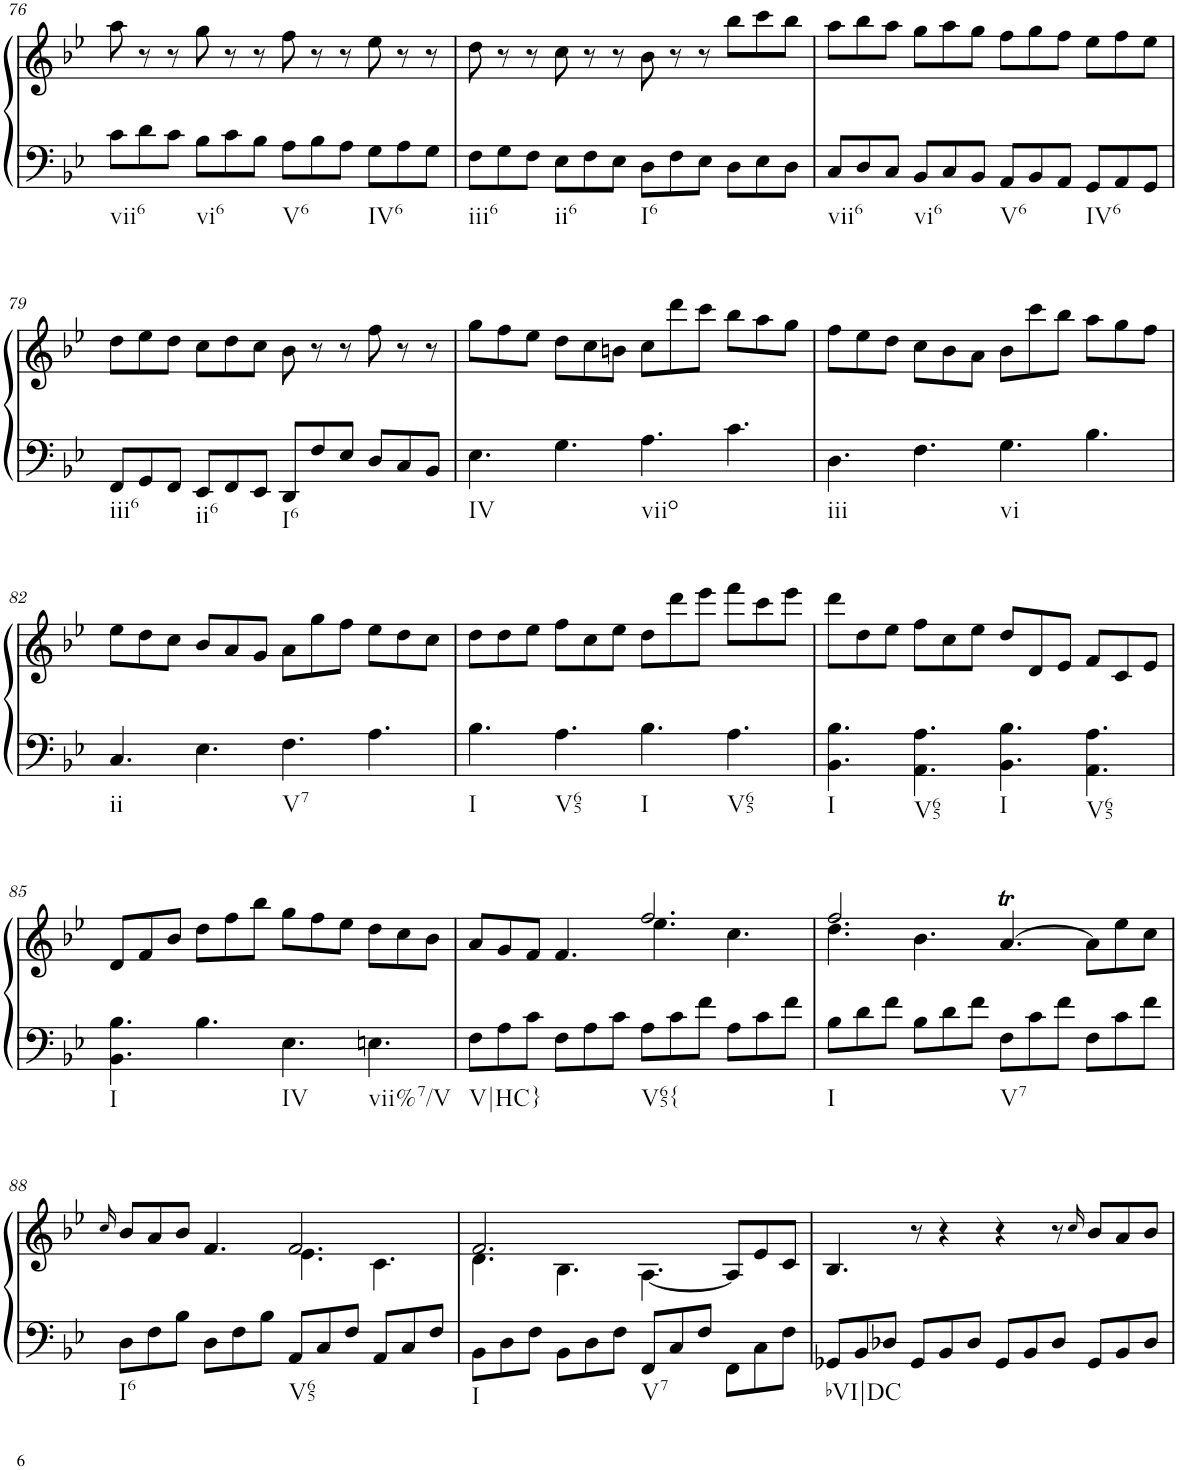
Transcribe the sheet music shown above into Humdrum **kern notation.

**kern	**kern
*part1	*part1
*staff2	*staff1
*I"Piano	*
*I'Pno.	*
!!LO:PB:g=z
*clefF4	*clefG2
*k[b-e-]	*k[b-e-]
*M12/8	*M12/8
=76	=76
!LO:TX:b:t=vii6	!
8c\L	8aa\
8d\	8r
8c\J	8r
!LO:TX:b:t=vi6	!
8B-\L	8gg\
8c\	8r
8B-\J	8r
!LO:TX:b:t=V6	!
8A\L	8ff\
8B-\	8r
8A\J	8r
!LO:TX:b:t=IV6	!
8G\L	8ee-\
8A\	8r
8G\J	8r
=77	=77
!LO:TX:b:t=iii6	!
8F\L	8dd\
8G\	8r
8F\J	8r
!LO:TX:b:t=ii6	!
8E-\L	8cc\
8F\	8r
8E-\J	8r
!LO:TX:b:t=I6	!
8D\L	8b-\
8F\	8r
8E-\J	8r
8D\L	8bb-\L
8E-\	8ccc\
8D\J	8bb-\J
=78	=78
!LO:TX:b:t=vii6	!
8C/L	8aa\L
8D/	8bb-\
8C/J	8aa\J
!LO:TX:b:t=vi6	!
8BB-/L	8gg\L
8C/	8aa\
8BB-/J	8gg\J
!LO:TX:b:t=V6	!
8AA/L	8ff\L
8BB-/	8gg\
8AA/J	8ff\J
!LO:TX:b:t=IV6	!
8GG/L	8ee-\L
8AA/	8ff\
8GG/J	8ee-\J
!!LO:LB:g=z
=79	=79
!LO:TX:b:t=iii6	!
8FF/L	8dd\L
8GG/	8ee-\
8FF/J	8dd\J
!LO:TX:b:t=ii6	!
8EE-/L	8cc\L
8FF/	8dd\
8EE-/J	8cc\J
!LO:TX:b:t=I6	!
8DD/L	8b-\
8F/	8r
8E-/J	8r
8D/L	8ff\
8C/	8r
8BB-/J	8r
=80	=80
!LO:TX:b:t=IV	!
4.E-\	8gg\L
.	8ff\
.	8ee-\J
4.G\	8dd\L
.	8cc\
.	8bn\J
!LO:TX:b:t=viio	!
4.A\	8cc\L
.	8ddd\
.	8ccc\J
4.c\	8bb-\L
.	8aa\
.	8gg\J
=81	=81
!LO:TX:b:t=iii	!
4.D\	8ff\L
.	8ee-\
.	8dd\J
4.F\	8cc\L
.	8b-\
.	8a\J
!LO:TX:b:t=vi	!
4.G\	8b-\L
.	8ccc\
.	8bb-\J
4.B-\	8aa\L
.	8gg\
.	8ff\J
!!LO:LB:g=z
=82	=82
!LO:TX:b:t=ii	!
4.C/	8ee-\L
.	8dd\
.	8cc\J
4.E-\	8b-/L
.	8a/
.	8g/J
!LO:TX:b:t=V7	!
4.F\	8a\L
.	8gg\
.	8ff\J
4.A\	8ee-\L
.	8dd\
.	8cc\J
=83	=83
!LO:TX:b:t=I	!
4.B-\	8dd\L
.	8dd\
.	8ee-\J
!LO:TX:b:t=V65	!
4.A\	8ff\L
.	8cc\
.	8ee-\J
!LO:TX:b:t=I	!
4.B-\	8dd\L
.	8ddd\
.	8eee-\J
!LO:TX:b:t=V65	!
4.A\	8fff\L
.	8ccc\
.	8eee-\J
=84	=84
!LO:TX:b:t=I	!
4.BB-\ 4.B-\	8ddd\L
.	8dd\
.	8ee-\J
!LO:TX:b:t=V65	!
4.AA\ 4.A\	8ff\L
.	8cc\
.	8ee-\J
!LO:TX:b:t=I	!
4.BB-\ 4.B-\	8dd/L
.	8d/
.	8e-/J
!LO:TX:b:t=V65	!
4.AA\ 4.A\	8f/L
.	8c/
.	8e-/J
!!LO:LB:g=z
=85	=85
!LO:TX:b:t=I	!
4.BB-\ 4.B-\	8d/L
.	8f/
.	8b-/J
4.B-\	8dd\L
.	8ff\
.	8bb-\J
!LO:TX:b:t=IV	!
4.E-\	8gg\L
.	8ff\
.	8ee-\J
!LO:TX:b:t=vii%7/V	!
4.En\	8dd\L
.	8cc\
.	8b-\J
=86	=86
*	*^
!LO:TX:b:t=V|HC}	!	!
8F\L	8a/L	2.ryy
8A\	8g/	.
8c\J	8f/J	.
8F\L	4.f/	.
8A\	.	.
8c\J	.	.
!LO:TX:b:t=V65{	!	!
8A\L	4.ee-\	2.ff/
8c\	.	.
8f\J	.	.
8A\L	4.cc\	.
8c\	.	.
8f\J	.	.
=87	=87	=87
!LO:TX:b:t=I	!	!
8B-\L	4.dd\	2.ff/
8d\	.	.
8f\J	.	.
8B-\L	4.b-\	.
8d\	.	.
8f\J	.	.
!LO:TX:b:t=V7	!	!
8F\L	[>4.at/	2.ryy
8c\	.	.
8f\J	.	.
8F\L	8a\L]	.
8c\	8ee-\	.
8f\J	8cc\J	.
!!LO:LB:g=z	!!
=88	=88	=88
.	16qcc/	.
!LO:TX:b:t=I6	!	!
8D\L	8b-/L	2.ryy
8F\	8a/	.
8B-\J	8b-/J	.
8D\L	4.f/	.
8F\	.	.
8B-\J	.	.
!LO:TX:b:t=V65	!	!
8AA/L	4.e-\	2.f/
8C/	.	.
8F/J	.	.
8AA/L	4.c\	.
8C/	.	.
8F/J	.	.
=89	=89	=89
!LO:TX:b:t=I	!	!
8BB-\L	4.d\	2.f/
8D\	.	.
8F\J	.	.
8BB-\L	4.B-\	.
8D\	.	.
8F\J	.	.
!LO:TX:b:t=V7	!	!
8FF/L	[<4.A\	2.ryy
8C/	.	.
8F/J	.	.
8FF\L	8A/L]	.
8C\	8e-/	.
8F\J	8c/J	.
*	*v	*v
=90	=90
!LO:TX:b:t=bVI|DC	!
8GG-X/L	4.B-/
8BB-/	.
8D-X/J	.
8GG-/L	8r
8BB-/	4r
8D-/J	.
8GG-/L	4r
8BB-/	.
8D-/J	8r
.	16qcc/
8GG-/L	8b-/L
8BB-/	8a/
8D-/J	8b-/J
=	=
*-	*-
